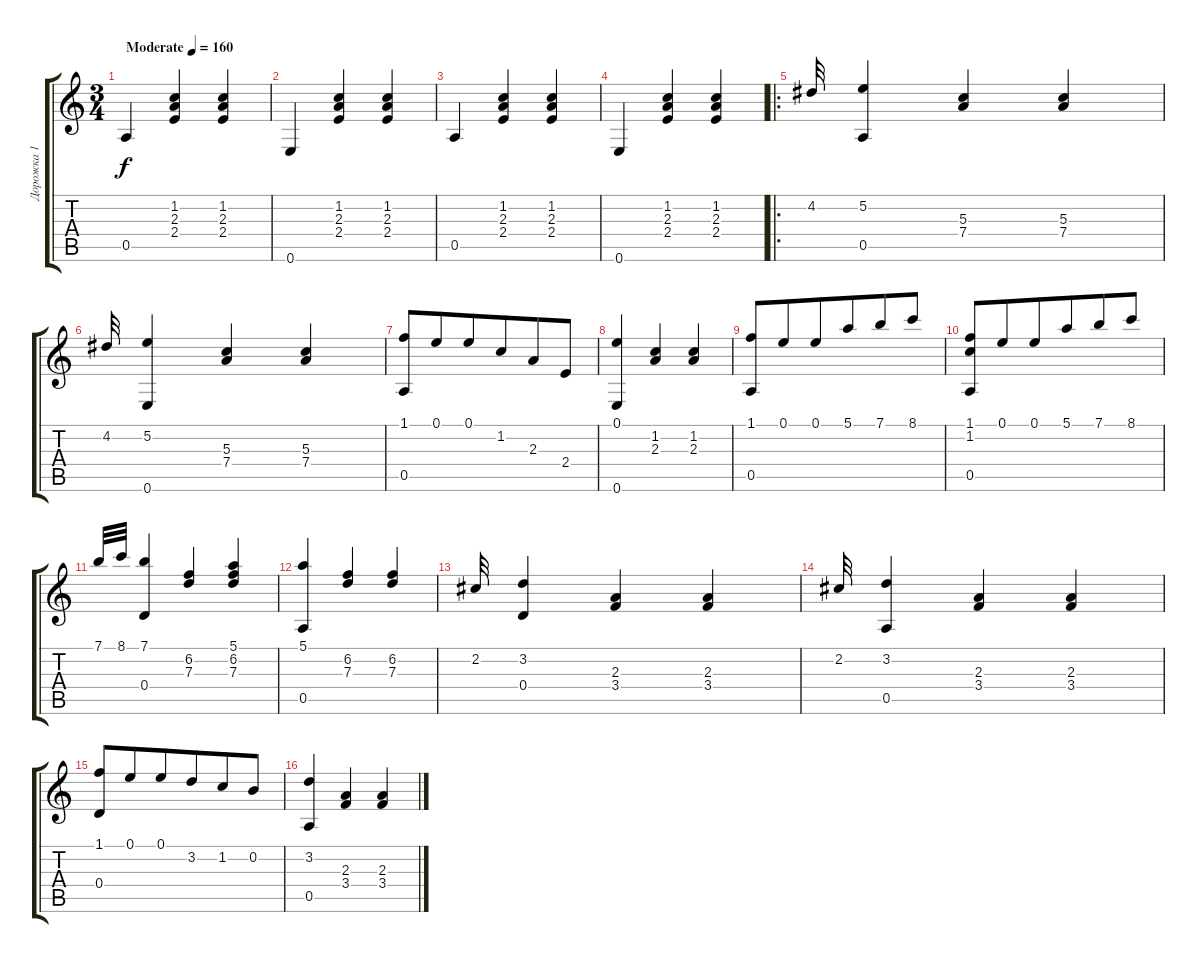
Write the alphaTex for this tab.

\track ("Дорожка 1" "Дорожка 1") {instrument acousticguitarnylon}
\staff {score tabs}
\tuning (E4 B3 G3 D3 A2 E2) {hide}
\ts (3 4)
\tempo (160 "Moderate")
\clef g2
\ks c
0.5.4{dy f instrument acousticguitarnylon} (1.2 2.3 2.4).4 (1.2 2.3 2.4).4 |
0.6.4 (1.2 2.3 2.4).4 (1.2 2.3 2.4).4 |
0.5.4 (1.2 2.3 2.4).4 (1.2 2.3 2.4).4 |
0.6.4 (1.2 2.3 2.4).4 (1.2 2.3 2.4).4 |
\ro
4.2.32{beam Up} (5.2 0.5).4 (5.3 7.4).4{beam Up} (5.3 7.4).4{beam Up} |
4.2.32{beam Up} (5.2 0.6).4 (5.3 7.4).4{beam Up} (5.3 7.4).4{beam Up} |
(1.1 0.5).8{beam Up} 0.1.8{beam Up beam merge} 0.1.8{beam Up} 1.2.8{beam Up beam merge} 2.3.8{beam Up} 2.4.8{beam Up} |
(0.1 0.6).4 (1.2 2.3).4{beam Up} (1.2 2.3).4{beam Up} |
(1.1 0.5).8{beam Up} 0.1.8{beam Up beam merge} 0.1.8{beam Up} 5.1.8{beam Up beam merge} 7.1.8{beam Up} 8.1.8{beam Up} |
(1.1 1.2 0.5).8{beam Up} 0.1.8{beam Up beam merge} 0.1.8{beam Up beam merge} 5.1.8{beam Up beam merge} 7.1.8{beam Up beam merge} 8.1.8{beam Up} |
7.1.32{beam Up} 8.1.32{beam Up} (7.1 0.4).4{beam Up} (6.2 7.3).4{beam Up} (5.1 6.2 7.3).4{beam Up} |
(5.1 0.5).4 (6.2 7.3).4{beam Up} (6.2 7.3).4{beam Up} |
2.2.32{beam Up} (3.2 0.4).4{beam Up} (2.3 3.4).4 (2.3 3.4).4 |
2.2.32{beam Up} (3.2 0.5).4{beam Up} (2.3 3.4).4 (2.3 3.4).4 |
(1.1 0.4).8{beam Up} 0.1.8{beam Up beam merge} 0.1.8{beam Up} 3.2.8{beam Up beam merge} 1.2.8{beam Up} 0.2.8{beam Up} |
(3.2 0.5).4 (2.3 3.4).4 (2.3 3.4).4
